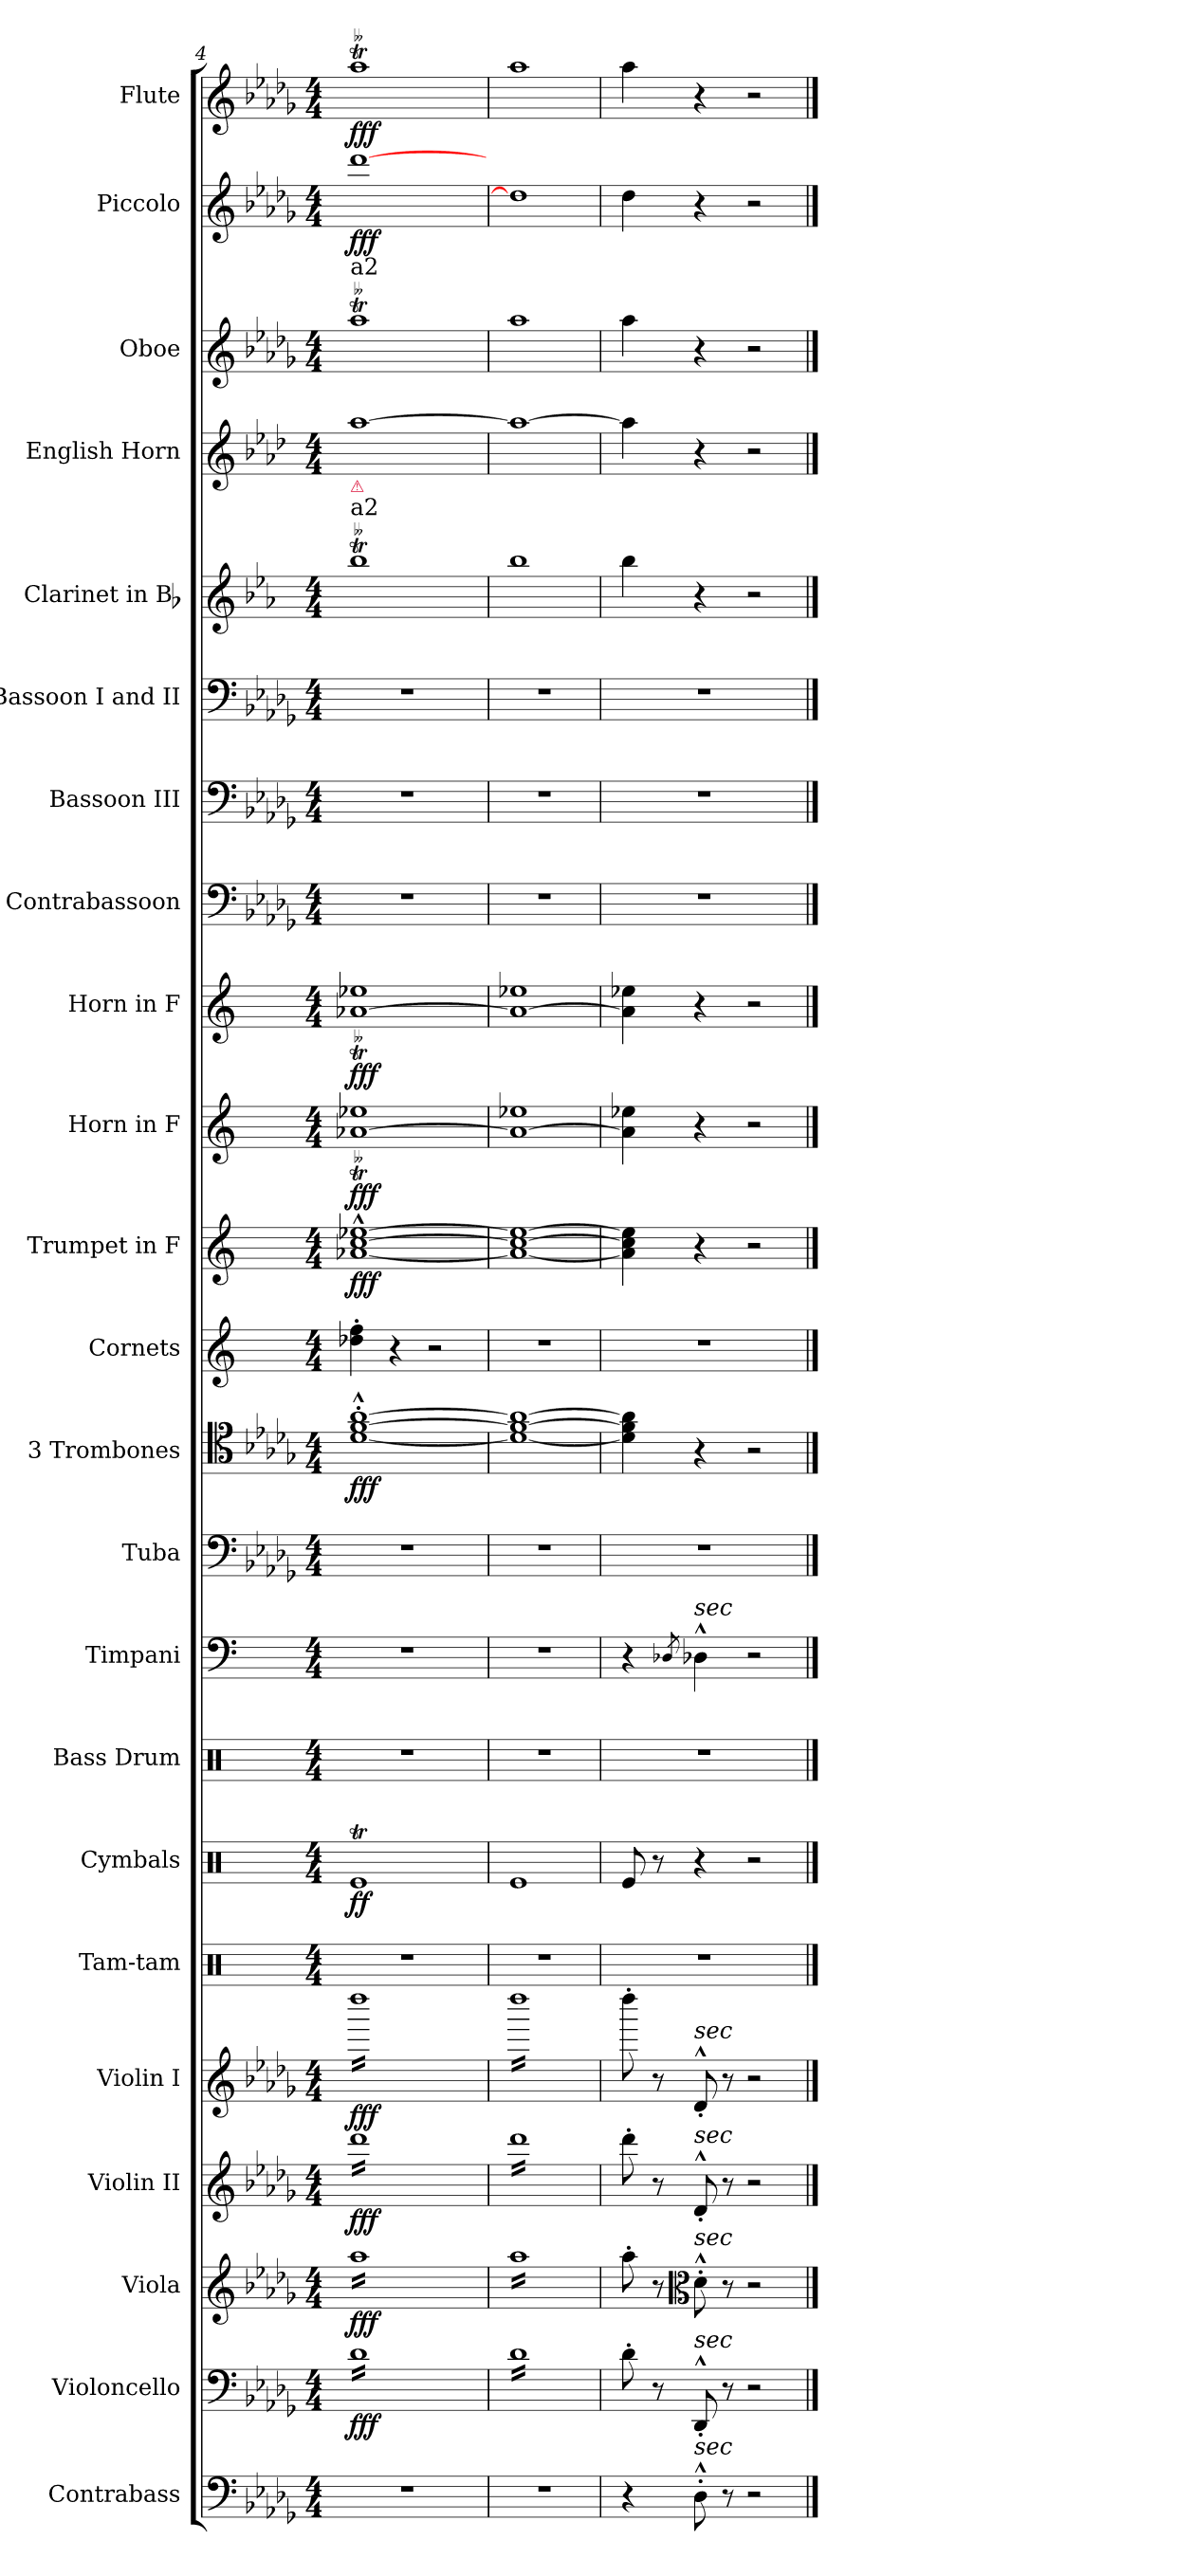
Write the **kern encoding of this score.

**kern	**kern	**dynam	**kern	**dynam	**kern	**dynam	**kern	**dynam	**kern	**kern	**dynam	**kern	**kern	**kern	**kern	**dynam	**kern	**kern	**dynam	**kern	**dynam	**kern	**dynam	**kern	**kern	**kern	**kern	**kern	**kern	**kern	**dynam	**kern	**dynam
*part23	*part22	*part22	*part21	*part21	*part20	*part20	*part19	*part19	*part18	*part17	*part17	*part16	*part15	*part14	*part13	*part13	*part12	*part11	*part11	*part10	*part10	*part9	*part9	*part8	*part7	*part6	*part5	*part4	*part3	*part2	*part2	*part1	*part1
*staff23	*staff22	*staff22	*staff21	*staff21	*staff20	*staff20	*staff19	*staff19	*staff18	*staff17	*staff17	*staff16	*staff15	*staff14	*staff13	*staff13	*staff12	*staff11	*staff11	*staff10	*staff10	*staff9	*staff9	*staff8	*staff7	*staff6	*staff5	*staff4	*staff3	*staff2	*staff2	*staff1	*staff1
*I"Contrabass	*I"Violoncello	*	*I"Viola	*	*I"Violin II	*	*I"Violin I	*	*I"Tam-tam	*I"Cymbals	*	*I"Bass Drum	*I"Timpani	*I"Tuba	*I"3 Trombones	*	*I"Cornets	*I"Trumpet in F	*	*I"Horn in F	*	*I"Horn in F	*	*I"Contrabassoon	*I"Bassoon III	*I"Bassoon I and II	*I"Clarinet in Bb	*I"English Horn	*I"Oboe	*I"Piccolo	*	*I"Flute	*
*I'Cb.	*I'Vc.	*	*	*	*I'Vln. I	*	*I'Vln. I	*	*I'T.-t.	*I'Cym.	*	*I'B. D.	*I'Timp.	*I'Tba.	*I'Tbn.	*	*	*	*	*I'Hn.	*	*I'Hn.	*	*I'Cbsn.	*I'Bsn.	*I'Bsn.	*I'Cl.	*	*I'Ob.	*I'Picc.	*	*I'Fl.	*
*clefF4	*clefF4	*	*clefG2	*	*clefG2	*	*clefG2	*	*clefX	*clefX	*	*clefX	*clefF4	*clefF4	*clefC4	*	*clefG2	*clefG2	*	*clefG2	*	*clefG2	*	*clefF4	*clefF4	*clefF4	*clefG2	*clefG2	*clefG2	*clefG2	*	*clefG2	*
*ITrd7c12	*	*	*	*	*	*	*	*	*	*	*	*	*	*	*	*	*	*ITrd-3c-5	*	*ITrd4c7	*	*ITrd4c7	*	*ITrd7c12	*	*	*ITrd1c2	*ITrd4c7	*	*ITrd-7c-12	*	*	*
*k[b-e-a-d-g-]	*k[b-e-a-d-g-]	*	*k[b-e-a-d-g-]	*	*k[b-e-a-d-g-]	*	*k[b-e-a-d-g-]	*	*k[]	*k[]	*	*k[]	*k[]	*k[b-e-a-d-g-]	*k[b-e-a-d-g-]	*	*k[]	*k[b-]	*	*k[b-]	*	*k[b-]	*	*k[b-e-a-d-g-]	*k[b-e-a-d-g-]	*k[b-e-a-d-g-]	*k[b-e-a-d-g-]	*k[b-e-a-d-g-]	*k[b-e-a-d-g-]	*k[b-e-a-d-g-]	*	*k[b-e-a-d-g-]	*
*D-:	*D-:	*	*D-:	*	*D-:	*	*D-:	*	*C:	*C:	*	*C:	*C:	*D-:	*D-:	*	*	*	*	*F:	*	*F:	*	*D-:	*D-:	*D-:	*D-:	*D-:	*D-:	*D-:	*	*D-:	*
*M4/4	*M4/4	*	*M4/4	*	*M4/4	*	*M4/4	*	*M4/4	*M4/4	*	*M4/4	*M4/4	*M4/4	*M4/4	*	*M4/4	*M4/4	*	*M4/4	*	*M4/4	*	*M4/4	*M4/4	*M4/4	*M4/4	*M4/4	*M4/4	*M4/4	*	*M4/4	*
=4	=4	=4	=4	=4	=4	=4	=4	=4	=4	=4	=4	=4	=4	=4	=4	=4	=4	=4	=4	=4	=4	=4	=4	=4	=4	=4	=4	=4	=4	=4	=4	=4	=4
*	*	*	*	*	*	*	*	*	*	*	*	*	*	*	*	*	*	*	*	*^	*	*^	*	*	*	*	*	*	*	*	*	*	*
!	!	!	!	!	!	!	!	!	!	!	!	!	!	!	!	!	!	!	!	!	!	!	!	!	!	!	!	!	!	!	!LO:TX:a:t=a2	!	!	!	!
!	!	!	!	!	!	!	!	!	!	!	!	!	!	!	!	!	!	!	!	!	!	!	!	!	!	!	!	!	!LO:TX:a:t=a2	!	!	!	!	!	!
!	!	!	!	!	!	!	!	!	!	!	!	!	!	!	!	!	!	!	!	!	!	!	!	!	!	!	!	!	!LO:TX:a:color=crimson:t=⚠	!	!	!	!	!	!
!	!LO:TX:a:t=arco	!	!	!	!	!	!	!	!	!	!	!	!	!	!	!	!	!	!	!	!	!	!	!	!	!	!	!	!	!	!	!	!	!	!
!	!	!	!	!	!	!	!	!	!	!	!	!	!	!	!	!	!	!	!	!	!LO:TR:acc=--	!	!	!LO:TR:acc=--	!	!	!	!	!LO:TR:acc=--	!	!LO:TR:acc=--	!	!	!LO:TR:acc=--	!
*	*tremolo	*	*	*	*	*	*	*	*	*	*	*	*	*	*	*	*	*	*	*	*	*	*	*	*	*	*	*	*	*	*	*	*	*	*
*	*	*	*tremolo	*	*	*	*	*	*	*	*	*	*	*	*	*	*	*	*	*	*	*	*	*	*	*	*	*	*	*	*	*	*	*	*
*	*	*	*	*	*tremolo	*	*	*	*	*	*	*	*	*	*	*	*	*	*	*	*	*	*	*	*	*	*	*	*	*	*	*	*	*	*
*	*	*	*	*	*	*	*tremolo	*	*	*	*	*	*	*	*	*	*	*	*	*	*	*	*	*	*	*	*	*	*	*	*	*	*	*	*
1r	16d-LL	fff	16aa-LL	fff	16ddd-LL	fff	16dddd-LL	fff	1r	1Ret	ff	1r	1r	1r	[1d-'^^ [1f'^^ [1a-'^^	fff	4dd-X' 4ff'	[1dd-X^^ [1ff^^ [1aa-X^^	fff	[1d-X	1a-Xt	fff	[1d-X	1a-Xt	fff	1r	1r	1r	1aa-t	[1dd-	1aa-t	[1dddd-	fff	1aa-t	fff
.	16d-	.	16aa-	.	16ddd-	.	16dddd-	.	.	.	.	.	.	.	.	.	.	.	.	.	.	.	.	.	.	.	.	.	.	.	.	.	.	.	.
.	16d-	.	16aa-	.	16ddd-	.	16dddd-	.	.	.	.	.	.	.	.	.	.	.	.	.	.	.	.	.	.	.	.	.	.	.	.	.	.	.	.
.	16d-	.	16aa-	.	16ddd-	.	16dddd-	.	.	.	.	.	.	.	.	.	.	.	.	.	.	.	.	.	.	.	.	.	.	.	.	.	.	.	.
.	16d-	.	16aa-	.	16ddd-	.	16dddd-	.	.	.	.	.	.	.	.	.	4r	.	.	.	.	.	.	.	.	.	.	.	.	.	.	.	.	.	.
.	16d-	.	16aa-	.	16ddd-	.	16dddd-	.	.	.	.	.	.	.	.	.	.	.	.	.	.	.	.	.	.	.	.	.	.	.	.	.	.	.	.
.	16d-	.	16aa-	.	16ddd-	.	16dddd-	.	.	.	.	.	.	.	.	.	.	.	.	.	.	.	.	.	.	.	.	.	.	.	.	.	.	.	.
.	16d-	.	16aa-	.	16ddd-	.	16dddd-	.	.	.	.	.	.	.	.	.	.	.	.	.	.	.	.	.	.	.	.	.	.	.	.	.	.	.	.
.	16d-	.	16aa-	.	16ddd-	.	16dddd-	.	.	.	.	.	.	.	.	.	2r	.	.	.	.	.	.	.	.	.	.	.	.	.	.	.	.	.	.
.	16d-	.	16aa-	.	16ddd-	.	16dddd-	.	.	.	.	.	.	.	.	.	.	.	.	.	.	.	.	.	.	.	.	.	.	.	.	.	.	.	.
.	16d-	.	16aa-	.	16ddd-	.	16dddd-	.	.	.	.	.	.	.	.	.	.	.	.	.	.	.	.	.	.	.	.	.	.	.	.	.	.	.	.
.	16d-	.	16aa-	.	16ddd-	.	16dddd-	.	.	.	.	.	.	.	.	.	.	.	.	.	.	.	.	.	.	.	.	.	.	.	.	.	.	.	.
.	16d-	.	16aa-	.	16ddd-	.	16dddd-	.	.	.	.	.	.	.	.	.	.	.	.	.	.	.	.	.	.	.	.	.	.	.	.	.	.	.	.
.	16d-	.	16aa-	.	16ddd-	.	16dddd-	.	.	.	.	.	.	.	.	.	.	.	.	.	.	.	.	.	.	.	.	.	.	.	.	.	.	.	.
.	16d-	.	16aa-	.	16ddd-	.	16dddd-	.	.	.	.	.	.	.	.	.	.	.	.	.	.	.	.	.	.	.	.	.	.	.	.	.	.	.	.
.	16d-JJ	.	16aa-JJ	.	16ddd-JJ	.	16dddd-JJ	.	.	.	.	.	.	.	.	.	.	.	.	.	.	.	.	.	.	.	.	.	.	.	.	.	.	.	.
=5	=5	=5	=5	=5	=5	=5	=5	=5	=5	=5	=5	=5	=5	=5	=5	=5	=5	=5	=5	=5	=5	=5	=5	=5	=5	=5	=5	=5	=5	=5	=5	=5	=5	=5	=5
1r	16d-LL	.	16aa-LL	.	16ddd-LL	.	16dddd-LL	.	1r	1Re	.	1r	1r	1r	1d-_ 1f_ 1a-_	.	1r	1dd-_ 1ff_ 1aa-_	.	1d-_	1a-X	.	1d-_	1a-XTTT	.	1r	1r	1r	1aa-TTT	1dd-_	1aa-TTT	1ddd-]	.	1aa-TTT	.
.	16d-	.	16aa-	.	16ddd-	.	16dddd-	.	.	.	.	.	.	.	.	.	.	.	.	.	.	.	.	.	.	.	.	.	.	.	.	.	.	.	.
.	16d-	.	16aa-	.	16ddd-	.	16dddd-	.	.	.	.	.	.	.	.	.	.	.	.	.	.	.	.	.	.	.	.	.	.	.	.	.	.	.	.
.	16d-	.	16aa-	.	16ddd-	.	16dddd-	.	.	.	.	.	.	.	.	.	.	.	.	.	.	.	.	.	.	.	.	.	.	.	.	.	.	.	.
.	16d-	.	16aa-	.	16ddd-	.	16dddd-	.	.	.	.	.	.	.	.	.	.	.	.	.	.	.	.	.	.	.	.	.	.	.	.	.	.	.	.
.	16d-	.	16aa-	.	16ddd-	.	16dddd-	.	.	.	.	.	.	.	.	.	.	.	.	.	.	.	.	.	.	.	.	.	.	.	.	.	.	.	.
.	16d-	.	16aa-	.	16ddd-	.	16dddd-	.	.	.	.	.	.	.	.	.	.	.	.	.	.	.	.	.	.	.	.	.	.	.	.	.	.	.	.
.	16d-	.	16aa-	.	16ddd-	.	16dddd-	.	.	.	.	.	.	.	.	.	.	.	.	.	.	.	.	.	.	.	.	.	.	.	.	.	.	.	.
.	16d-	.	16aa-	.	16ddd-	.	16dddd-	.	.	.	.	.	.	.	.	.	.	.	.	.	.	.	.	.	.	.	.	.	.	.	.	.	.	.	.
.	16d-	.	16aa-	.	16ddd-	.	16dddd-	.	.	.	.	.	.	.	.	.	.	.	.	.	.	.	.	.	.	.	.	.	.	.	.	.	.	.	.
.	16d-	.	16aa-	.	16ddd-	.	16dddd-	.	.	.	.	.	.	.	.	.	.	.	.	.	.	.	.	.	.	.	.	.	.	.	.	.	.	.	.
.	16d-	.	16aa-	.	16ddd-	.	16dddd-	.	.	.	.	.	.	.	.	.	.	.	.	.	.	.	.	.	.	.	.	.	.	.	.	.	.	.	.
.	16d-	.	16aa-	.	16ddd-	.	16dddd-	.	.	.	.	.	.	.	.	.	.	.	.	.	.	.	.	.	.	.	.	.	.	.	.	.	.	.	.
.	16d-	.	16aa-	.	16ddd-	.	16dddd-	.	.	.	.	.	.	.	.	.	.	.	.	.	.	.	.	.	.	.	.	.	.	.	.	.	.	.	.
.	16d-	.	16aa-	.	16ddd-	.	16dddd-	.	.	.	.	.	.	.	.	.	.	.	.	.	.	.	.	.	.	.	.	.	.	.	.	.	.	.	.
.	16d-JJ	.	16aa-JJ	.	16ddd-JJ	.	16dddd-JJ	.	.	.	.	.	.	.	.	.	.	.	.	.	.	.	.	.	.	.	.	.	.	.	.	.	.	.	.
*	*	*	*	*	*	*	*Xtremolo	*	*	*	*	*	*	*	*	*	*	*	*	*	*	*	*	*	*	*	*	*	*	*	*	*	*	*	*
*	*	*	*	*	*Xtremolo	*	*	*	*	*	*	*	*	*	*	*	*	*	*	*	*	*	*	*	*	*	*	*	*	*	*	*	*	*	*
*	*	*	*Xtremolo	*	*	*	*	*	*	*	*	*	*	*	*	*	*	*	*	*	*	*	*	*	*	*	*	*	*	*	*	*	*	*	*
*	*Xtremolo	*	*	*	*	*	*	*	*	*	*	*	*	*	*	*	*	*	*	*	*	*	*	*	*	*	*	*	*	*	*	*	*	*	*
*	*	*	*	*	*	*	*	*	*	*	*	*	*	*	*	*	*	*	*	*v	*v	*	*	*	*	*	*	*	*	*	*	*	*	*	*
*	*	*	*	*	*	*	*	*	*	*	*	*	*	*	*	*	*	*	*	*	*	*v	*v	*	*	*	*	*	*	*	*	*	*	*
=6	=6	=6	=6	=6	=6	=6	=6	=6	=6	=6	=6	=6	=6	=6	=6	=6	=6	=6	=6	=6	=6	=6	=6	=6	=6	=6	=6	=6	=6	=6	=6	=6	=6
4r	8d-'	.	8aa-'	.	8ddd-'	.	8dddd-'	.	1r	8ReTTT/	.	1r	4r	1r	4d-] 4f] 4a-]	.	1r	4dd-] 4ff] 4aa-]	.	4d-] 4a-X	.	4d-] 4a-X	.	1r	1r	1r	4aa-	4dd-]	4aa-	4ddd-	.	4aa-	.
.	8r	.	8r	.	8r	.	8r	.	.	8r	.	.	.	.	.	.	.	.	.	.	.	.	.	.	.	.	.	.	.	.	.	.	.
*	*	*	*clefC3	*	*	*	*	*	*	*	*	*	*	*	*	*	*	*	*	*	*	*	*	*	*	*	*	*	*	*	*	*	*
.	.	.	.	.	.	.	.	.	.	.	.	.	8qD-X/	.	.	.	.	.	.	.	.	.	.	.	.	.	.	.	.	.	.	.	.
!	!	!	!	!	!	!	!	!	!	!	!	!	!LO:TX:a:i:t=sec	!	!	!	!	!	!	!	!	!	!	!	!	!	!	!	!	!	!	!	!
!	!	!	!	!	!	!	!LO:TX:a:i:t=sec	!	!	!	!	!	!	!	!	!	!	!	!	!	!	!	!	!	!	!	!	!	!	!	!	!	!
!	!	!	!	!	!LO:TX:a:i:t=sec	!	!	!	!	!	!	!	!	!	!	!	!	!	!	!	!	!	!	!	!	!	!	!	!	!	!	!	!
!	!	!	!LO:TX:a:i:t=sec	!	!	!	!	!	!	!	!	!	!	!	!	!	!	!	!	!	!	!	!	!	!	!	!	!	!	!	!	!	!
!	!LO:TX:a:i:t=sec	!	!	!	!	!	!	!	!	!	!	!	!	!	!	!	!	!	!	!	!	!	!	!	!	!	!	!	!	!	!	!	!
!LO:TX:a:i:t=sec	!	!	!	!	!	!	!	!	!	!	!	!	!	!	!	!	!	!	!	!	!	!	!	!	!	!	!	!	!	!	!	!	!
8DD-'^^	8DD-'^^	.	8d-'^^	.	8d-'^^	.	8d-'^^	.	.	4r	.	.	4D-X^^	.	4r	.	.	4r	.	4r	.	4r	.	.	.	.	4r	4r	4r	4r	.	4r	.
8r	8r	.	8r	.	8r	.	8r	.	.	.	.	.	.	.	.	.	.	.	.	.	.	.	.	.	.	.	.	.	.	.	.	.	.
2r	2r	.	2r	.	2r	.	2r	.	.	2r	.	.	2r	.	2r	.	.	2r	.	2r	.	2r	.	.	.	.	2r	2r	2r	2r	.	2r	.
==	==	==	==	==	==	==	==	==	==	==	==	==	==	==	==	==	==	==	==	==	==	==	==	==	==	==	==	==	==	==	==	==	==
*-	*-	*-	*-	*-	*-	*-	*-	*-	*-	*-	*-	*-	*-	*-	*-	*-	*-	*-	*-	*-	*-	*-	*-	*-	*-	*-	*-	*-	*-	*-	*-	*-	*-
